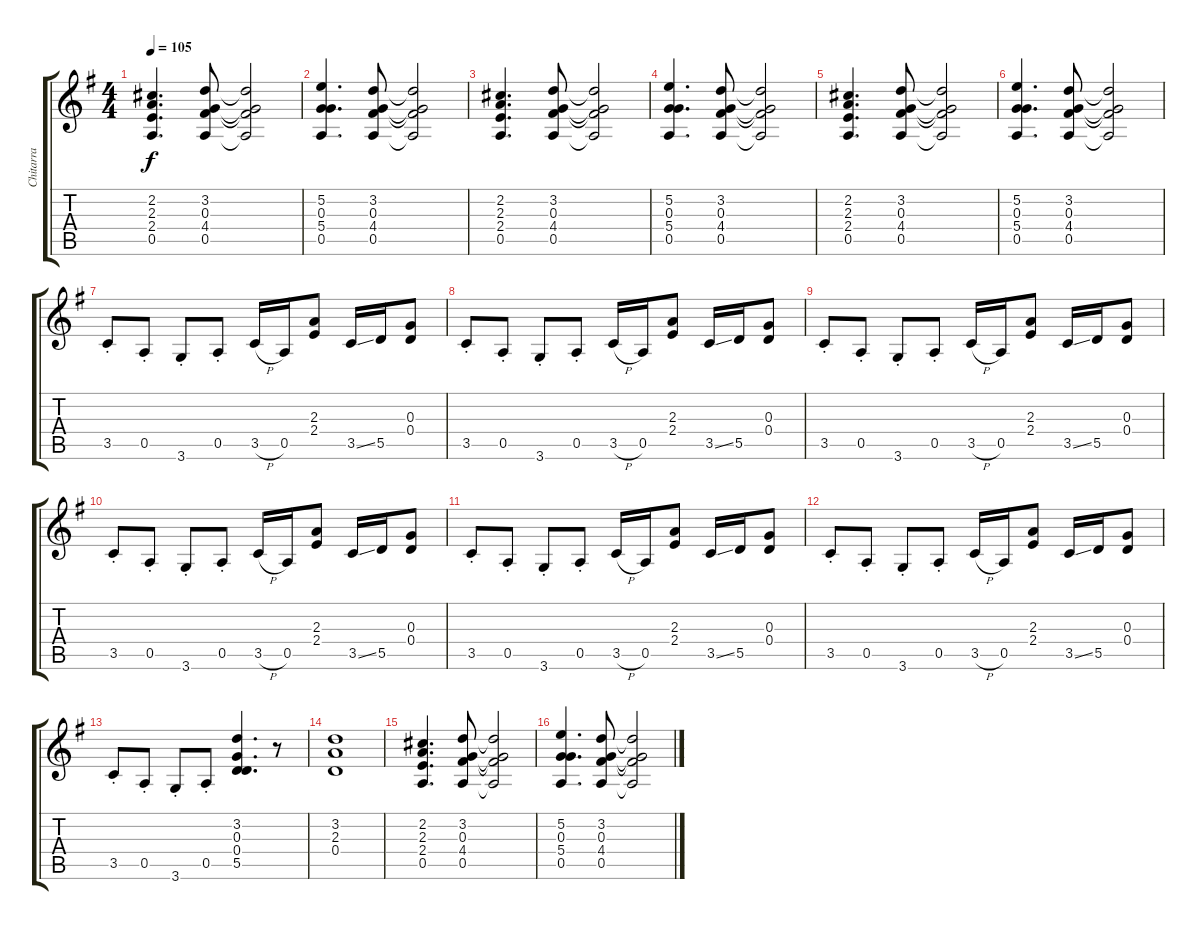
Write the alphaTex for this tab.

\track (" Chitarra Ritmica" " Chitarra ") {instrument distortionguitar}
\staff {score tabs}
\tuning (E4 B3 G3 D3 A2 E2) {hide}
\ts (4 4)
\tempo 105
\clef g2
\ks g
(2.2 2.3 2.4 0.5).4{d dy f} (3.2 0.3 4.4 0.5).8 (3.2{t} 0.3{t} 4.4{t} 0.5{t}).2 |
(5.2 0.3 5.4 0.5).4{d} (3.2 0.3 4.4 0.5).8 (3.2{t} 0.3{t} 4.4{t} 0.5{t}).2 |
(2.2 2.3 2.4 0.5).4{d} (3.2 0.3 4.4 0.5).8 (3.2{t} 0.3{t} 4.4{t} 0.5{t}).2 |
(5.2 0.3 5.4 0.5).4{d} (3.2 0.3 4.4 0.5).8 (3.2{t} 0.3{t} 4.4{t} 0.5{t}).2 |
(2.2 2.3 2.4 0.5).4{d} (3.2 0.3 4.4 0.5).8 (3.2{t} 0.3{t} 4.4{t} 0.5{t}).2 |
(5.2 0.3 5.4 0.5).4{d} (3.2 0.3 4.4 0.5).8 (3.2{t} 0.3{t} 4.4{t} 0.5{t}).2 |
3.5{st}.8 0.5{st}.8 3.6{st}.8 0.5{st}.8 3.5{h}.16 0.5.16 (2.3 2.4).8 3.5{ss}.16 5.5.16 (0.3 0.4).8 |
3.5{st}.8 0.5{st}.8 3.6{st}.8 0.5{st}.8 3.5{h}.16 0.5.16 (2.3 2.4).8 3.5{ss}.16 5.5.16 (0.3 0.4).8 |
3.5{st}.8 0.5{st}.8 3.6{st}.8 0.5{st}.8 3.5{h}.16 0.5.16 (2.3 2.4).8 3.5{ss}.16 5.5.16 (0.3 0.4).8 |
3.5{st}.8 0.5{st}.8 3.6{st}.8 0.5{st}.8 3.5{h}.16 0.5.16 (2.3 2.4).8 3.5{ss}.16 5.5.16 (0.3 0.4).8 |
3.5{st}.8 0.5{st}.8 3.6{st}.8 0.5{st}.8 3.5{h}.16 0.5.16 (2.3 2.4).8 3.5{ss}.16 5.5.16 (0.3 0.4).8 |
3.5{st}.8 0.5{st}.8 3.6{st}.8 0.5{st}.8 3.5{h}.16 0.5.16 (2.3 2.4).8 3.5{ss}.16 5.5.16 (0.3 0.4).8 |
3.5{st}.8 0.5{st}.8 3.6{st}.8 0.5{st}.8 (3.2 0.3 0.4 5.5).4{d} r.8 |
(3.2 2.3 0.4).1 |
(2.2 2.3 2.4 0.5).4{d} (3.2 0.3 4.4 0.5).8 (3.2{t} 0.3{t} 4.4{t} 0.5{t}).2 |
(5.2 0.3 5.4 0.5).4{d} (3.2 0.3 4.4 0.5).8 (3.2{t} 0.3{t} 4.4{t} 0.5{t}).2
